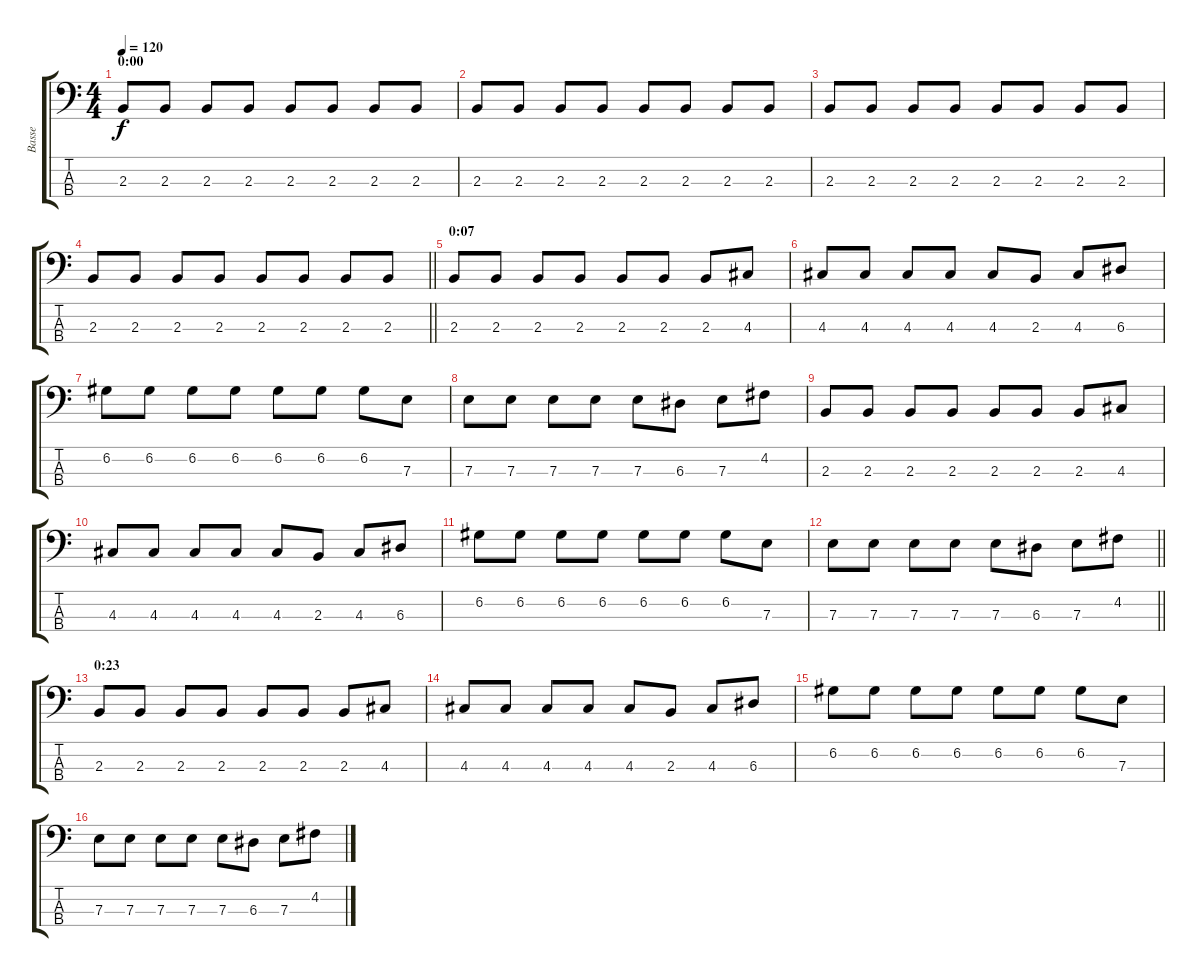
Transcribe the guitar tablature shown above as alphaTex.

\track ("Basse " "Basse ") {instrument electricbassfinger}
\staff {score tabs}
\tuning (G2 D2 A1 E1) {hide}
\ts (4 4)
\section ("" "0:00")
\tempo 120
\clef f4
\ks c
2.3.8{dy f instrument electricbassfinger} 2.3.8 2.3.8 2.3.8 2.3.8 2.3.8 2.3.8 2.3.8 |
2.3.8 2.3.8 2.3.8 2.3.8 2.3.8 2.3.8 2.3.8 2.3.8 |
2.3.8 2.3.8 2.3.8 2.3.8 2.3.8 2.3.8 2.3.8 2.3.8 |
\barLineRight lightlight
2.3.8 2.3.8 2.3.8 2.3.8 2.3.8 2.3.8 2.3.8 2.3.8 |
\section ("" "0:07")
2.3.8 2.3.8 2.3.8 2.3.8 2.3.8 2.3.8 2.3.8 4.3.8 |
4.3.8 4.3.8 4.3.8 4.3.8 4.3.8 2.3.8 4.3.8 6.3.8 |
6.2.8 6.2.8 6.2.8 6.2.8 6.2.8 6.2.8 6.2.8 7.3.8 |
7.3.8 7.3.8 7.3.8 7.3.8 7.3.8 6.3.8 7.3.8 4.2.8 |
2.3.8 2.3.8 2.3.8 2.3.8 2.3.8 2.3.8 2.3.8 4.3.8 |
4.3.8 4.3.8 4.3.8 4.3.8 4.3.8 2.3.8 4.3.8 6.3.8 |
6.2.8 6.2.8 6.2.8 6.2.8 6.2.8 6.2.8 6.2.8 7.3.8 |
\barLineRight lightlight
7.3.8 7.3.8 7.3.8 7.3.8 7.3.8 6.3.8 7.3.8 4.2.8 |
\section ("" "0:23")
2.3.8 2.3.8 2.3.8 2.3.8 2.3.8 2.3.8 2.3.8 4.3.8 |
4.3.8 4.3.8 4.3.8 4.3.8 4.3.8 2.3.8 4.3.8 6.3.8 |
6.2.8 6.2.8 6.2.8 6.2.8 6.2.8 6.2.8 6.2.8 7.3.8 |
7.3.8 7.3.8 7.3.8 7.3.8 7.3.8 6.3.8 7.3.8 4.2.8
